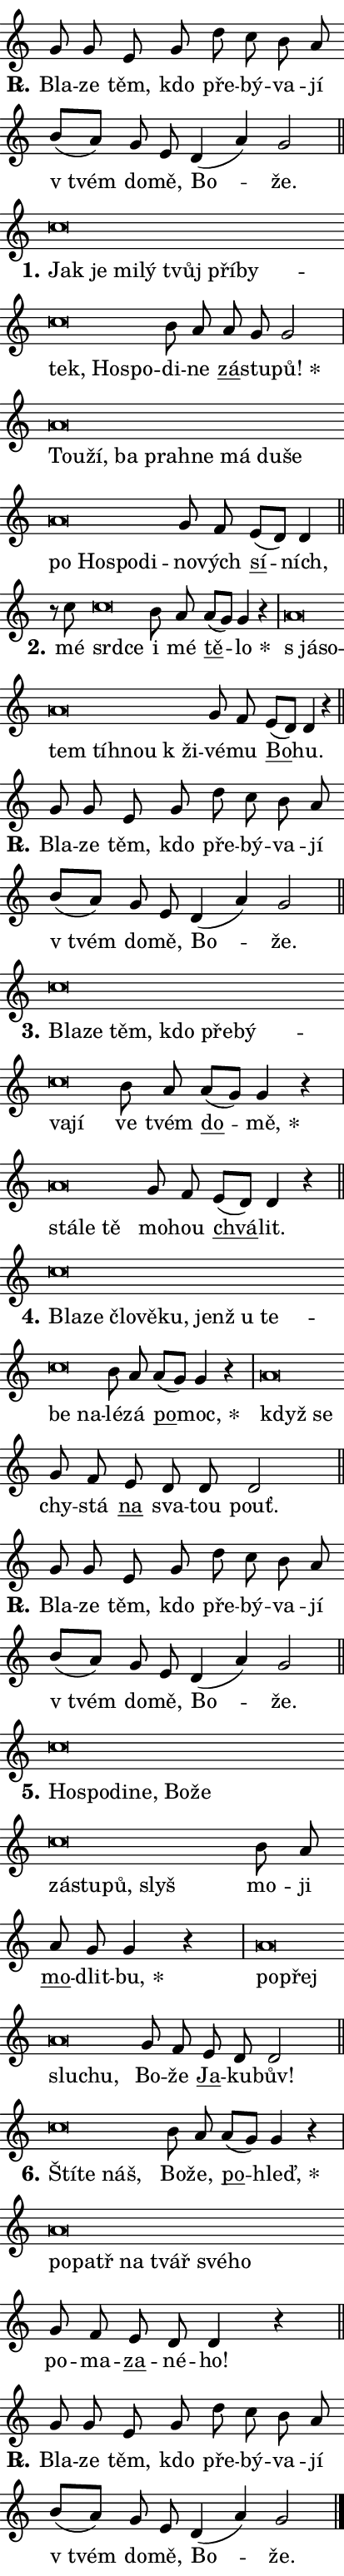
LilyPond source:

\version "2.24.0"
\header { tagline = "" }
\paper {
  indent = 0\cm
  top-margin = 0\cm
  right-margin = 0\cm
  bottom-margin = 0\cm
  left-margin = 0\cm
  paper-width = 7\cm
  page-breaking = #ly:one-page-breaking
  system-system-spacing.basic-distance = #11
  score-system-spacing.basic-distance = #11
  ragged-last = ##f
}


%% Author: Thomas Morley
%% https://lists.gnu.org/archive/html/lilypond-user/2020-05/msg00002.html
#(define (line-position grob)
"Returns position of @var[grob} in current system:
   @code{'start}, if at first time-step
   @code{'end}, if at last time-step
   @code{'middle} otherwise
"
  (let* ((col (ly:item-get-column grob))
         (ln (ly:grob-object col 'left-neighbor))
         (rn (ly:grob-object col 'right-neighbor))
         (col-to-check-left (if (ly:grob? ln) ln col))
         (col-to-check-right (if (ly:grob? rn) rn col))
         (break-dir-left
           (and
             (ly:grob-property col-to-check-left 'non-musical #f)
             (ly:item-break-dir col-to-check-left)))
         (break-dir-right
           (and
             (ly:grob-property col-to-check-right 'non-musical #f)
             (ly:item-break-dir col-to-check-right))))
        (cond ((eqv? 1 break-dir-left) 'start)
              ((eqv? -1 break-dir-right) 'end)
              (else 'middle))))

#(define (tranparent-at-line-position vctor)
  (lambda (grob)
  "Relying on @code{line-position} select the relevant enry from @var{vctor}.
Used to determine transparency,"
    (case (line-position grob)
      ((end) (not (vector-ref vctor 0)))
      ((middle) (not (vector-ref vctor 1)))
      ((start) (not (vector-ref vctor 2))))))

noteHeadBreakVisibility =
#(define-music-function (break-visibility)(vector?)
"Makes @code{NoteHead}s transparent relying on @var{break-visibility}"
#{
  \override NoteHead.transparent =
    #(tranparent-at-line-position break-visibility)
#})

#(define delete-ledgers-for-transparent-note-heads
  (lambda (grob)
    "Reads whether a @code{NoteHead} is transparent.
If so this @code{NoteHead} is removed from @code{'note-heads} from
@var{grob}, which is supposed to be @code{LedgerLineSpanner}.
As a result ledgers are not printed for this @code{NoteHead}"
    (let* ((nhds-array (ly:grob-object grob 'note-heads))
           (nhds-list
             (if (ly:grob-array? nhds-array)
                 (ly:grob-array->list nhds-array)
                 '()))
           ;; Relies on the transparent-property being done before
           ;; Staff.LedgerLineSpanner.after-line-breaking is executed.
           ;; This is fragile ...
           (to-keep
             (remove
               (lambda (nhd)
                 (ly:grob-property nhd 'transparent #f))
               nhds-list)))
      ;; TODO find a better method to iterate over grob-arrays, similiar
      ;; to filter/remove etc for lists
      ;; For now rebuilt from scratch
      (set! (ly:grob-object grob 'note-heads)  '())
      (for-each
        (lambda (nhd)
          (ly:pointer-group-interface::add-grob grob 'note-heads nhd))
        to-keep))))

hideNotes = {
  \noteHeadBreakVisibility #begin-of-line-visible
}
unHideNotes = {
  \noteHeadBreakVisibility #all-visible
}

% work-around for resetting accidentals
% https://lilypond.org/doc/v2.23/Documentation/notation/displaying-rhythms#unmetered-music
cadenzaMeasure = {
  \cadenzaOff
  \partial 1024 s1024
  \cadenzaOn
}

#(define-markup-command (accent layout props text) (markup?)
  "Underline accented syllable"
  (interpret-markup layout props
    #{\markup \override #'(offset . 4.3) \underline { #text }#}))

responsum = \markup \concat {
  "R" \hspace #-1.05 \path #0.1 #'((moveto 0 0.07) (lineto 0.9 0.8)) \hspace #0.05 "."
}

\layout {
    \context {
        \Staff
        \remove "Time_signature_engraver"
        \override LedgerLineSpanner.after-line-breaking = #delete-ledgers-for-transparent-note-heads
    }
    \context {
        \Voice {
            \override NoteHead.output-attributes = #'((class . "notehead"))
            \override Hairpin.height = #0.55
        }
    }
    \context {
        \Lyrics {
            \override StanzaNumber.output-attributes = #'((class . "stanzanumber"))
            \override LyricSpace.minimum-distance = #0.9
            \override LyricText.font-name = #"TeX Gyre Schola"
            \override LyricText.font-size = 1
            \override StanzaNumber.font-name = #"TeX Gyre Schola Bold"
            \override StanzaNumber.font-size = 1
        }
    }
}

% magnetic-lyrics.ily
%
%   written by
%     Jean Abou Samra <jean@abou-samra.fr>
%     Werner Lemberg <wl@gnu.org>
%
%   adapted by
%     Jiri Hon <jiri.hon@gmail.com>
%
% Version 2022-Apr-15

% https://www.mail-archive.com/lilypond-user@gnu.org/msg149350.html

#(define (Left_hyphen_pointer_engraver context)
   "Collect syllable-hyphen-syllable occurrences in lyrics and store
them in properties.  This engraver only looks to the left.  For
example, if the lyrics input is @code{foo -- bar}, it does the
following.

@itemize @bullet
@item
Set the @code{text} property of the @code{LyricHyphen} grob between
@q{foo} and @q{bar} to @code{foo}.

@item
Set the @code{left-hyphen} property of the @code{LyricText} grob with
text @q{foo} to the @code{LyricHyphen} grob between @q{foo} and
@q{bar}.
@end itemize

Use this auxiliary engraver in combination with the
@code{lyric-@/text::@/apply-@/magnetic-@/offset!} hook."
   (let ((hyphen #f)
         (text #f))
     (make-engraver
      (acknowledgers
       ((lyric-syllable-interface engraver grob source-engraver)
        (set! text grob)))
      (end-acknowledgers
       ((lyric-hyphen-interface engraver grob source-engraver)
        ;(when (not (grob::has-interface grob 'lyric-space-interface))
          (set! hyphen grob)));)
      ((stop-translation-timestep engraver)
       (when (and text hyphen)
         (ly:grob-set-object! text 'left-hyphen hyphen))
       (set! text #f)
       (set! hyphen #f)))))

#(define (lyric-text::apply-magnetic-offset! grob)
   "If the space between two syllables is less than the value in
property @code{LyricText@/.details@/.squash-threshold}, move the right
syllable to the left so that it gets concatenated with the left
syllable.

Use this function as a hook for
@code{LyricText@/.after-@/line-@/breaking} if the
@code{Left_@/hyphen_@/pointer_@/engraver} is active."
   (let ((hyphen (ly:grob-object grob 'left-hyphen #f)))
     (when hyphen
       (let ((left-text (ly:spanner-bound hyphen LEFT)))
         (when (grob::has-interface left-text 'lyric-syllable-interface)
           (let* ((common (ly:grob-common-refpoint grob left-text X))
                  (this-x-ext (ly:grob-extent grob common X))
                  (left-x-ext
                   (begin
                     ;; Trigger magnetism for left-text.
                     (ly:grob-property left-text 'after-line-breaking)
                     (ly:grob-extent left-text common X)))
                  ;; `delta` is the gap width between two syllables.
                  (delta (- (interval-start this-x-ext)
                            (interval-end left-x-ext)))
                  (details (ly:grob-property grob 'details))
                  (threshold (assoc-get 'squash-threshold details 0.2)))
             (when (< delta threshold)
               (let* (;; We have to manipulate the input text so that
                      ;; ligatures crossing syllable boundaries are not
                      ;; disabled.  For languages based on the Latin
                      ;; script this is essentially a beautification.
                      ;; However, for non-Western scripts it can be a
                      ;; necessity.
                      (lt (ly:grob-property left-text 'text))
                      (rt (ly:grob-property grob 'text))
                      (is-space (grob::has-interface hyphen 'lyric-space-interface))
                      (space (if is-space " " ""))
                      (space-markup (grob-interpret-markup grob " "))
                      (space-size (interval-length (ly:stencil-extent space-markup X)))
                      (extra-delta (if is-space space-size 0))
                      ;; Append new syllable.
                      (ltrt-space (if (and (string? lt) (string? rt))
                                (string-append lt space rt)
                                (make-concat-markup (list lt space rt))))
                      ;; Right-align `ltrt` to the right side.
                      (ltrt-space-markup (grob-interpret-markup
                               grob
                               (make-translate-markup
                                (cons (interval-length this-x-ext) 0)
                                (make-right-align-markup ltrt-space)))))
                 (begin
                   ;; Don't print `left-text`.
                   (ly:grob-set-property! left-text 'stencil #f)
                   ;; Set text and stencil (which holds all collected
                   ;; syllables so far) and shift it to the left.
                   (ly:grob-set-property! grob 'text ltrt-space)
                   (ly:grob-set-property! grob 'stencil ltrt-space-markup)
                   (ly:grob-translate-axis! grob (- (- delta extra-delta)) X))))))))))


#(define (lyric-hyphen::displace-bounds-first grob)
   ;; Make very sure this callback isn't triggered too early.
   (let ((left (ly:spanner-bound grob LEFT))
         (right (ly:spanner-bound grob RIGHT)))
     (ly:grob-property left 'after-line-breaking)
     (ly:grob-property right 'after-line-breaking)
     (ly:lyric-hyphen::print grob)))

squashThreshold = #0.4

\layout {
  \context {
    \Lyrics
    \consists #Left_hyphen_pointer_engraver
    \override LyricText.after-line-breaking =
      #lyric-text::apply-magnetic-offset!
    \override LyricHyphen.stencil = #lyric-hyphen::displace-bounds-first
    \override LyricText.details.squash-threshold = \squashThreshold
    \override LyricHyphen.minimum-distance = 0
    \override LyricHyphen.minimum-length = \squashThreshold
  }
}

squash = \override LyricText.details.squash-threshold = 9999
unSquash = \override LyricText.details.squash-threshold = \squashThreshold

left = \override LyricText.self-alignment-X = #LEFT
unLeft = \revert LyricText.self-alignment-X

starOffset = #(lambda (grob) 
                (let ((x_offset (ly:self-alignment-interface::aligned-on-x-parent grob)))
                  (if (= x_offset 0) 0 (+ x_offset 1.2))))

star = #(define-music-function (syllable)(string?)
"Append star separator at the end of a syllable"
#{
  \once \override LyricText.X-offset = #starOffset
  \lyricmode { \markup {
    #syllable
    \override #'((font-name . "TeX Gyre Schola Bold")) \hspace #0.2 \lower #0.65 \larger "*"
  } }
#})

starAccent = #(define-music-function (syllable)(string?)
"Append star separator at the end of a syllable and make accent"
#{
  \once \override LyricText.X-offset = #starOffset
  \lyricmode { \markup {
    \accent #syllable
    \override #'((font-name . "TeX Gyre Schola Bold")) \hspace #0.2 \lower #0.65 \larger "*"
  } }
#})

breath = #(define-music-function (syllable)(string?)
"Append breathing indicator at the end of a syllable"
#{
  \lyricmode { \markup { #syllable "+" } }
#})

optionalBreath = #(define-music-function (syllable)(string?)
"Append optional breathing indicator at the end of a syllable"
#{
  \lyricmode { \markup { #syllable "(+)" } }
#})


\score {
    <<
        \new Voice = "melody" { \cadenzaOn \key c \major \relative { g'8 g e g \bar "" d' c b a \bar "" b[( a)] \bar "" g e \bar "" d4( a') g2 \cadenzaMeasure \bar "||" \break } }
        \new Lyrics \lyricsto "melody" { \lyricmode { \set stanza = \responsum
Bla -- ze těm, kdo pře -- bý -- va -- jí "v tvém" do -- mě, Bo -- že. } }
    >>
    \layout {}
}

\score {
    <<
        \new Voice = "melody" { \cadenzaOn \key c \major \relative { c''\breve*1/16 \hideNotes \breve*1/16 \bar "" \breve*1/16 \bar "" \breve*1/16 \bar "" \breve*1/16 \bar "" \breve*1/16 \bar "" \breve*1/16 \bar "" \breve*1/16 \bar "" \breve*1/16 \breve*1/16 \bar "" \unHideNotes b8 a \bar "" a g g2 \cadenzaMeasure \bar "|" a\breve*1/16 \hideNotes \breve*1/16 \bar "" \breve*1/16 \bar "" \breve*1/16 \bar "" \breve*1/16 \bar "" \breve*1/16 \bar "" \breve*1/16 \bar "" \breve*1/16 \bar "" \breve*1/16 \bar "" \breve*1/16 \bar "" \breve*1/16 \breve*1/16 \bar "" \unHideNotes g8 f \bar "" e[( d)] d4 \cadenzaMeasure \bar "||" \break } }
        \new Lyrics \lyricsto "melody" { \lyricmode { \set stanza = "1."
\left Jak \squash je mi -- lý tvůj pří -- by -- tek, Ho -- spo -- \unLeft \unSquash di -- ne \markup \accent zá -- stu -- \star pů! \left Tou -- \squash ží, ba pra -- hne má du -- še po Ho -- spo -- di -- \unLeft \unSquash no -- vých \markup \accent sí -- ních, } }
    >>
    \layout {}
}

\score {
    <<
        \new Voice = "melody" { \cadenzaOn \key c \major \relative { r8 c'' c\breve*1/16 \hideNotes \breve*1/16 \bar "" \unHideNotes b8 a \bar "" a[( g)] g4 r \cadenzaMeasure \bar "|" a\breve*1/16 \hideNotes \breve*1/16 \bar "" \breve*1/16 \bar "" \breve*1/16 \bar "" \breve*1/16 \breve*1/16 \bar "" \unHideNotes g8 f \bar "" e[( d)] d4 r \cadenzaMeasure \bar "||" \break } }
        \new Lyrics \lyricsto "melody" { \lyricmode { \set stanza = "2."
mé \left srd -- \squash ce \unLeft \unSquash i mé \markup \accent tě -- \star lo \left "s já" -- \squash so -- tem tíh -- nou "k ži" -- \unLeft \unSquash vé -- mu \markup \accent Bo -- hu. } }
    >>
    \layout {}
}

\score {
    <<
        \new Voice = "melody" { \cadenzaOn \key c \major \relative { g'8 g e g \bar "" d' c b a \bar "" b[( a)] \bar "" g e \bar "" d4( a') g2 \cadenzaMeasure \bar "||" \break } }
        \new Lyrics \lyricsto "melody" { \lyricmode { \set stanza = \responsum
Bla -- ze těm, kdo pře -- bý -- va -- jí "v tvém" do -- mě, Bo -- že. } }
    >>
    \layout {}
}

\score {
    <<
        \new Voice = "melody" { \cadenzaOn \key c \major \relative { c''\breve*1/16 \hideNotes \breve*1/16 \bar "" \breve*1/16 \bar "" \breve*1/16 \bar "" \breve*1/16 \bar "" \breve*1/16 \bar "" \breve*1/16 \breve*1/16 \bar "" \unHideNotes b8 a \bar "" a[( g)] g4 r \cadenzaMeasure \bar "|" a\breve*1/16 \hideNotes \breve*1/16 \breve*1/16 \bar "" \unHideNotes g8 f \bar "" e[( d)] d4 r \cadenzaMeasure \bar "||" \break } }
        \new Lyrics \lyricsto "melody" { \lyricmode { \set stanza = "3."
\left Bla -- \squash ze těm, kdo pře -- bý -- va -- jí \unLeft \unSquash ve tvém \markup \accent do -- \star mě, \left stá -- \squash le tě \unLeft \unSquash mo -- hou \markup \accent chvá -- lit. } }
    >>
    \layout {}
}

\score {
    <<
        \new Voice = "melody" { \cadenzaOn \key c \major \relative { c''\breve*1/16 \hideNotes \breve*1/16 \bar "" \breve*1/16 \bar "" \breve*1/16 \bar "" \breve*1/16 \bar "" \breve*1/16 \bar "" \breve*1/16 \bar "" \breve*1/16 \bar "" \breve*1/16 \breve*1/16 \bar "" \unHideNotes b8 a \bar "" a[( g)] g4 r \cadenzaMeasure \bar "|" a\breve*1/16 \hideNotes \breve*1/16 \bar "" \unHideNotes g8 f \bar "" e d d d2 \cadenzaMeasure \bar "||" \break } }
        \new Lyrics \lyricsto "melody" { \lyricmode { \set stanza = "4."
\left Bla -- \squash ze člo -- vě -- ku, jenž u te -- be na -- \unLeft \unSquash lé -- zá \markup \accent po -- \star moc, \left když \squash se \unLeft \unSquash chy -- stá \markup \accent na sva -- tou pouť. } }
    >>
    \layout {}
}

\score {
    <<
        \new Voice = "melody" { \cadenzaOn \key c \major \relative { g'8 g e g \bar "" d' c b a \bar "" b[( a)] \bar "" g e \bar "" d4( a') g2 \cadenzaMeasure \bar "||" \break } }
        \new Lyrics \lyricsto "melody" { \lyricmode { \set stanza = \responsum
Bla -- ze těm, kdo pře -- bý -- va -- jí "v tvém" do -- mě, Bo -- že. } }
    >>
    \layout {}
}

\score {
    <<
        \new Voice = "melody" { \cadenzaOn \key c \major \relative { c''\breve*1/16 \hideNotes \breve*1/16 \bar "" \breve*1/16 \bar "" \breve*1/16 \bar "" \breve*1/16 \bar "" \breve*1/16 \bar "" \breve*1/16 \bar "" \breve*1/16 \bar "" \breve*1/16 \breve*1/16 \bar "" \unHideNotes b8 a \bar "" a g g4 r \cadenzaMeasure \bar "|" a\breve*1/16 \hideNotes \breve*1/16 \bar "" \breve*1/16 \breve*1/16 \bar "" \unHideNotes g8 f \bar "" e d d2 \cadenzaMeasure \bar "||" \break } }
        \new Lyrics \lyricsto "melody" { \lyricmode { \set stanza = "5."
\left Ho -- \squash spo -- di -- ne, Bo -- že zá -- stu -- pů, slyš \unLeft \unSquash mo -- ji \markup \accent mo -- dlit -- \star bu, \left po -- \squash přej slu -- chu, \unLeft \unSquash Bo -- že \markup \accent Ja -- ku -- bův! } }
    >>
    \layout {}
}

\score {
    <<
        \new Voice = "melody" { \cadenzaOn \key c \major \relative { c''\breve*1/16 \hideNotes \breve*1/16 \breve*1/16 \bar "" \unHideNotes b8 a \bar "" a[( g)] g4 r \cadenzaMeasure \bar "|" a\breve*1/16 \hideNotes \breve*1/16 \bar "" \breve*1/16 \bar "" \breve*1/16 \bar "" \breve*1/16 \breve*1/16 \bar "" \unHideNotes g8 f \bar "" e d d4 r \cadenzaMeasure \bar "||" \break } }
        \new Lyrics \lyricsto "melody" { \lyricmode { \set stanza = "6."
\left Ští -- \squash te náš, \unLeft \unSquash Bo -- že, \markup \accent po -- \star hleď, \left po -- \squash patř na tvář své -- ho \unLeft \unSquash po -- ma -- \markup \accent za -- né -- ho! } }
    >>
    \layout {}
}

\score {
    <<
        \new Voice = "melody" { \cadenzaOn \key c \major \relative { g'8 g e g \bar "" d' c b a \bar "" b[( a)] \bar "" g e \bar "" d4( a') g2 \cadenzaMeasure \bar "||" \break } \bar "|." }
        \new Lyrics \lyricsto "melody" { \lyricmode { \set stanza = \responsum
Bla -- ze těm, kdo pře -- bý -- va -- jí "v tvém" do -- mě, Bo -- že. } }
    >>
    \layout {}
}
